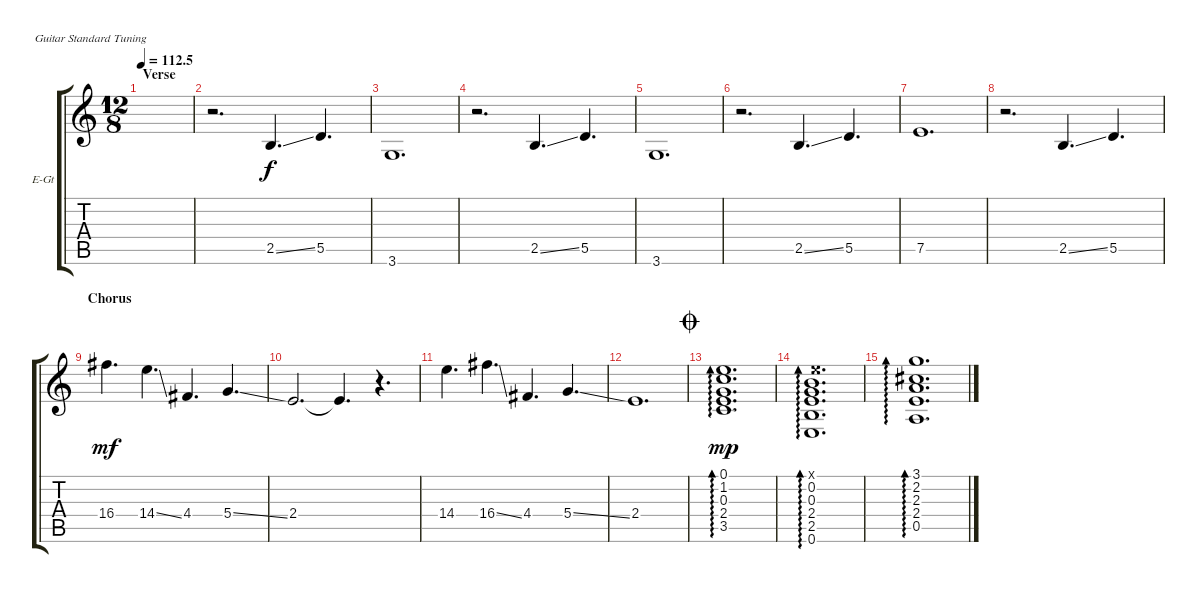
\defaultSystemsLayout 4
\bracketExtendMode groupsimilarinstruments
\firstSystemTrackNameOrientation horizontal
\otherSystemsTrackNameOrientation horizontal
\track ("Electric Guitar" "E-Gt") {instrument electricguitarclean}
\staff {score tabs}
\tuning (E4 B3 G3 D3 A2 E2)
\ts (12 8)
\section ("" "Verse")
\tempo
112.5
\accidentals auto
\clef g2
\ottava regular
\simile none
\ks c
|
r.2{d} 2.5{ss}.4{d} 5.5.4{d} |
3.6.1{d} |
r.2{d} 2.5{ss}.4{d} 5.5.4{d} |
3.6.1{d} |
r.2{d} 2.5{ss}.4{d} 5.5.4{d} |
7.5.1{d} |
r.2{d} 2.5{ss}.4{d} 5.5.4{d} |
\section ("" "Chorus")
16.4.4{d dy mf} 14.4{ss}.4{d} 4.4.4{d} 5.4{ss}.4{d} |
2.4.2{d} 2.4{t}.4{d} r.4{d} |
14.4.4{d} 16.4{ss}.4{d} 4.4.4{d} 5.4{ss}.4{d} |
2.4.1{d} |
\jump coda
(3.5 2.4 0.3 1.2 0.1).1{d ad 0 dy mp} |
(0.6 2.5 2.4 0.3 0.2 0.1{x}).1{d ad 0} |
(0.5 2.4 2.3 2.2 3.1).1{d ad 0}
